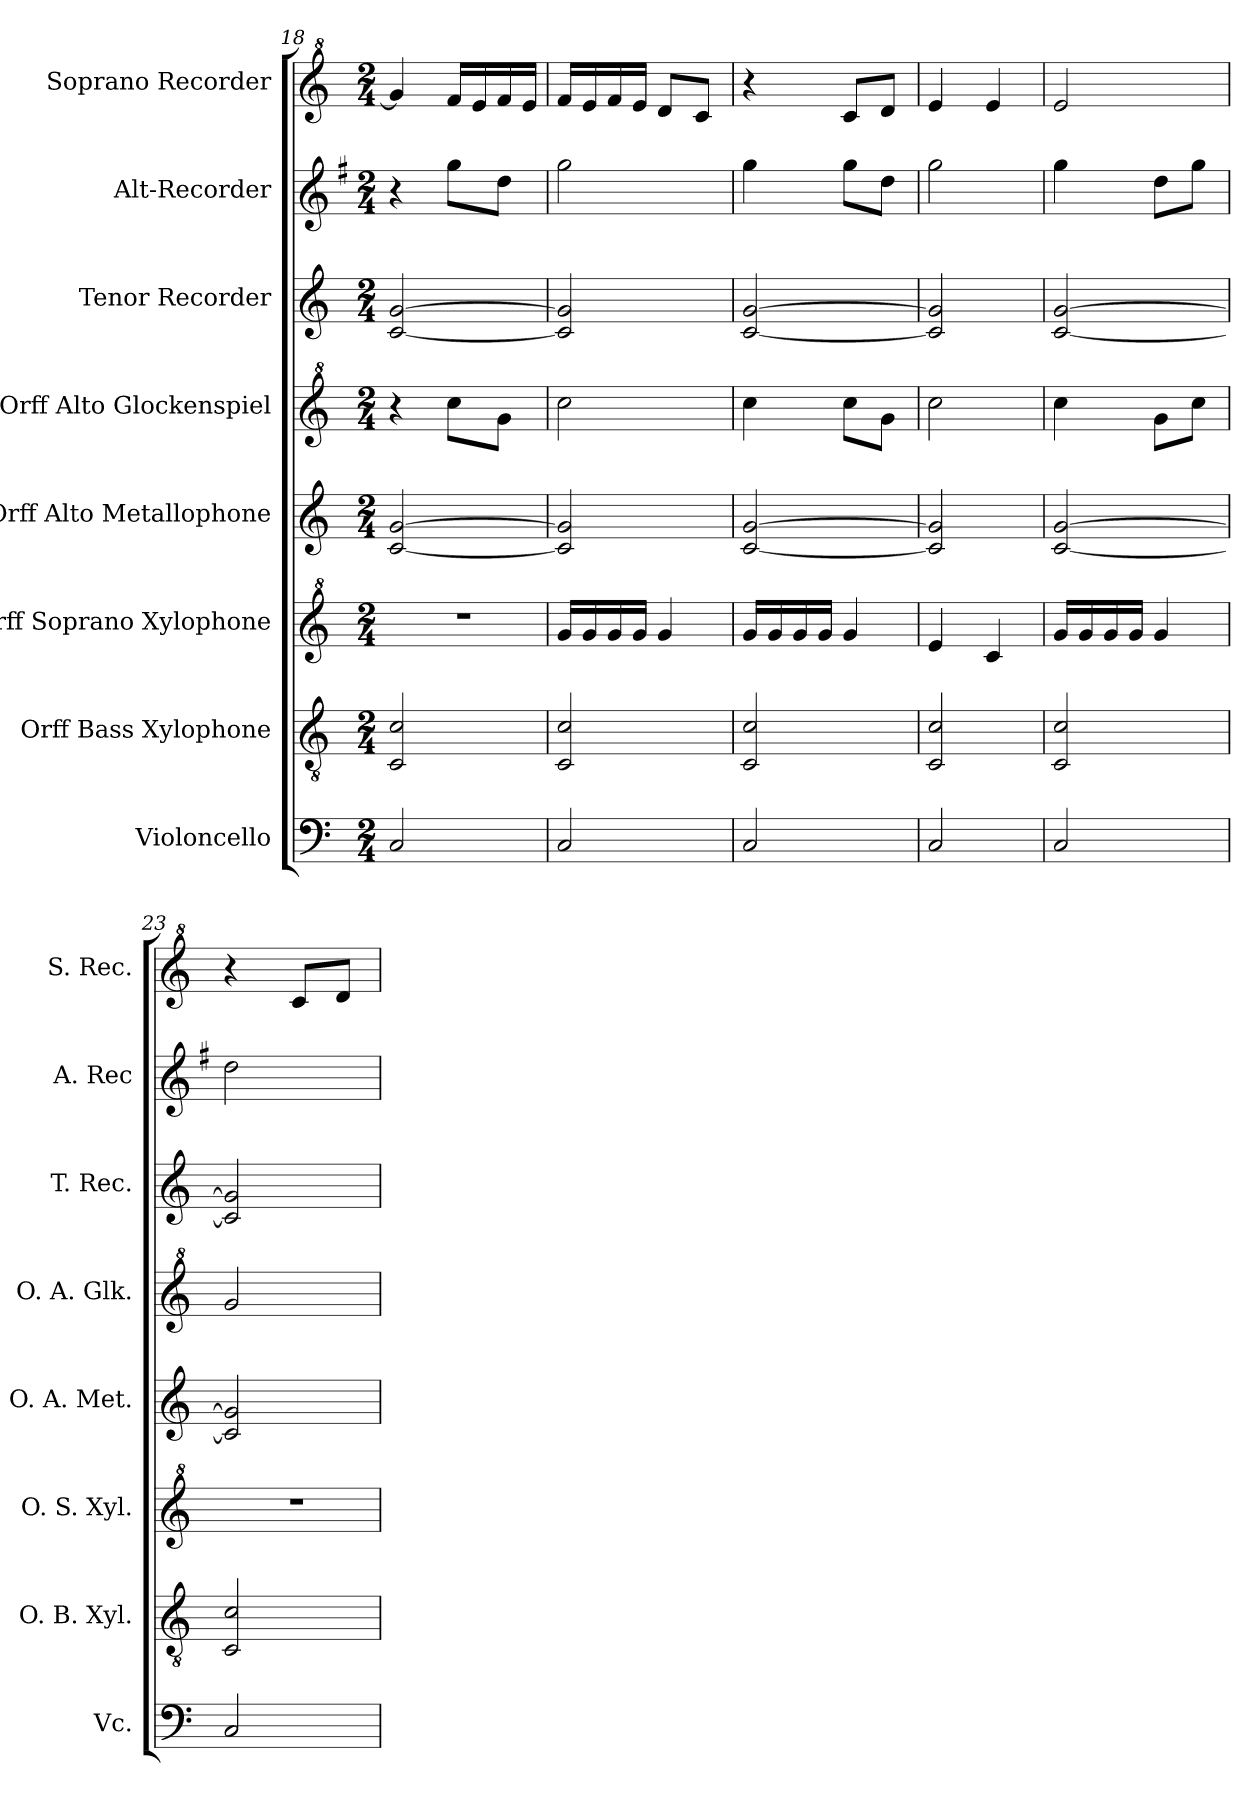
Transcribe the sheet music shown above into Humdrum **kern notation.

**kern	**kern	**kern	**kern	**kern	**kern	**kern	**kern
*part8	*part7	*part6	*part5	*part4	*part3	*part2	*part1
*staff8	*staff7	*staff6	*staff5	*staff4	*staff3	*staff2	*staff1
*I"Violoncello	*I"Orff Bass Xylophone	*I"Orff Soprano Xylophone	*I"Orff Alto Metallophone	*I"Orff Alto Glockenspiel	*I"Tenor Recorder	*I"Alt-Recorder	*I"Soprano Recorder
*I'Vc.	*I'O. B. Xyl.	*I'O. S. Xyl.	*I'O. A. Met.	*I'O. A. Glk.	*I'T. Rec.	*I'A. Rec	*I'S. Rec.
*clefF4	*clefGv2	*clefG^2	*clefG2	*clefG^2	*clefG2	*clefG2	*clefG^2
*	*	*	*	*	*	*ITrd4c7	*
*k[]	*k[]	*k[]	*k[]	*k[]	*k[]	*k[]	*k[]
*M2/4	*M2/4	*M2/4	*M2/4	*M2/4	*M2/4	*M2/4	*M2/4
=18	=18	=18	=18	=18	=18	=18	=18
2C/	2C/ 2c/	2r	[2c/ [2g/	4r	[2c/ [2g/	4r	4gg/]
.	.	.	.	8ccc\L	.	8cc\L	16ff/LL
.	.	.	.	.	.	.	16ee/
.	.	.	.	8gg\J	.	8g\J	16ff/
.	.	.	.	.	.	.	16ee/JJ
=19	=19	=19	=19	=19	=19	=19	=19
2C/	2C/ 2c/	16gg/LL	2c/] 2g/]	2ccc\	2c/] 2g/]	2cc\	16ff/LL
.	.	16gg/	.	.	.	.	16ee/
.	.	16gg/	.	.	.	.	16ff/
.	.	16gg/JJ	.	.	.	.	16ee/JJ
.	.	4gg/	.	.	.	.	8dd/L
.	.	.	.	.	.	.	8cc/J
!!LO:LB:g=z
=20	=20	=20	=20	=20	=20	=20	=20
2C/	2C/ 2c/	16gg/LL	[2c/ [2g/	4ccc\	[2c/ [2g/	4cc\	4r
.	.	16gg/	.	.	.	.	.
.	.	16gg/	.	.	.	.	.
.	.	16gg/JJ	.	.	.	.	.
.	.	4gg/	.	8ccc\L	.	8cc\L	8cc/L
.	.	.	.	8gg\J	.	8g\J	8dd/J
=21	=21	=21	=21	=21	=21	=21	=21
2C/	2C/ 2c/	4ee/	2c/] 2g/]	2ccc\	2c/] 2g/]	2cc\	4ee/
.	.	4cc/	.	.	.	.	4ee/
=22	=22	=22	=22	=22	=22	=22	=22
2C/	2C/ 2c/	16gg/LL	[2c/ [2g/	4ccc\	[2c/ [2g/	4cc\	2ee/
.	.	16gg/	.	.	.	.	.
.	.	16gg/	.	.	.	.	.
.	.	16gg/JJ	.	.	.	.	.
.	.	4gg/	.	8gg\L	.	8g\L	.
.	.	.	.	8ccc\J	.	8cc\J	.
=23	=23	=23	=23	=23	=23	=23	=23
2C/	2C/ 2c/	2r	2c/] 2g/]	2gg/	2c/] 2g/]	2g\	4r
.	.	.	.	.	.	.	8cc/L
.	.	.	.	.	.	.	8dd/J
=	=	=	=	=	=	=	=
*-	*-	*-	*-	*-	*-	*-	*-
